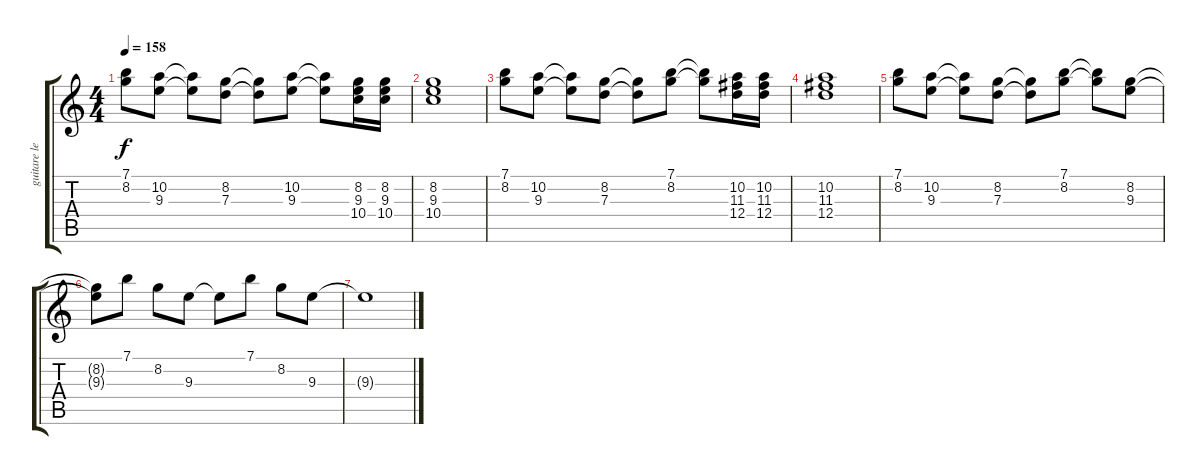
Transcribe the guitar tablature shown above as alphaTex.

\track ("guitare lead" "guitare le") {instrument overdrivenguitar}
\staff {score tabs}
\tuning (E4 B3 G3 D3 A2 E2) {hide}
\ts (4 4)
\tempo 158
\clef g2
\ks c
(7.1 8.2).8{dy f} (10.2 9.3).8 (10.2{t} 9.3{t}).8 (8.2 7.3).8 (8.2{t} 7.3{t}).8 (10.2 9.3).8 (10.2{t} 9.3{t}).8 (8.2 9.3 10.4).16 (8.2 9.3 10.4).16 |
(8.2 9.3 10.4).1 |
(7.1 8.2).8 (10.2 9.3).8 (10.2{t} 9.3{t}).8 (8.2 7.3).8 (8.2{t} 7.3{t}).8 (7.1 8.2).8 (7.1{t} 8.2{t}).8 (10.2 11.3 12.4).16 (10.2 11.3 12.4).16 |
(10.2 11.3 12.4).1 |
(7.1 8.2).8 (10.2 9.3).8 (10.2{t} 9.3{t}).8 (8.2 7.3).8 (8.2{t} 7.3{t}).8 (7.1 8.2).8 (7.1{t} 8.2{t}).8 (8.2 9.3).8 |
(8.2{t} 9.3{t}).8 7.1.8 8.2.8 9.3.8 9.3{t}.8 7.1.8 8.2.8 9.3.8 |
9.3{t}.1
